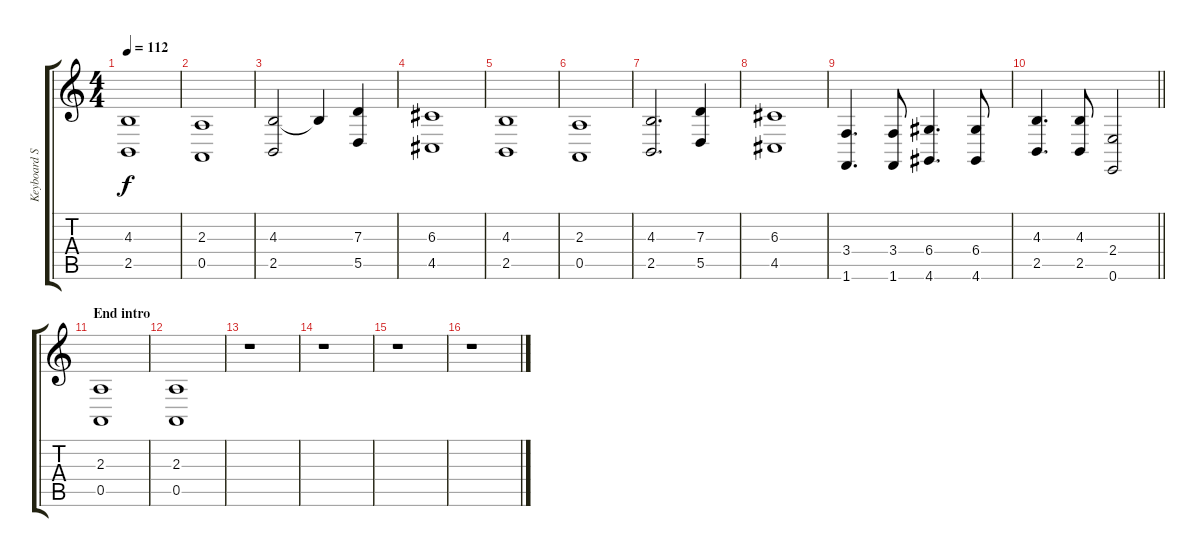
\track ("Keyboard Strings" "Keyboard S") {instrument stringensemble1}
\staff {score tabs}
\tuning (E4 B3 G3 D3 A2 E2) {hide}
\ts (4 4)
\tempo 112
\clef g2
\ks c
(4.3 2.5).1{dy f} |
(2.3 0.5).1 |
(4.3 2.5).2 4.3{t}.4 (7.3 5.5).4 |
(6.3 4.5).1 |
(4.3 2.5).1 |
(2.3 0.5).1 |
(4.3 2.5).2{d} (7.3 5.5).4 |
(6.3 4.5).1 |
(3.4 1.6).4{d} (3.4 1.6).8 (6.4 4.6).4{d} (6.4 4.6).8 |
\barLineRight lightlight
(4.3 2.5).4{d} (4.3 2.5).8 (2.4 0.6).2 |
\section ("" "End intro")
(2.3 0.5).1{volume 0} |
(2.3 0.5).1 |
r.1 |
r.1 |
r.1 |
r.1
